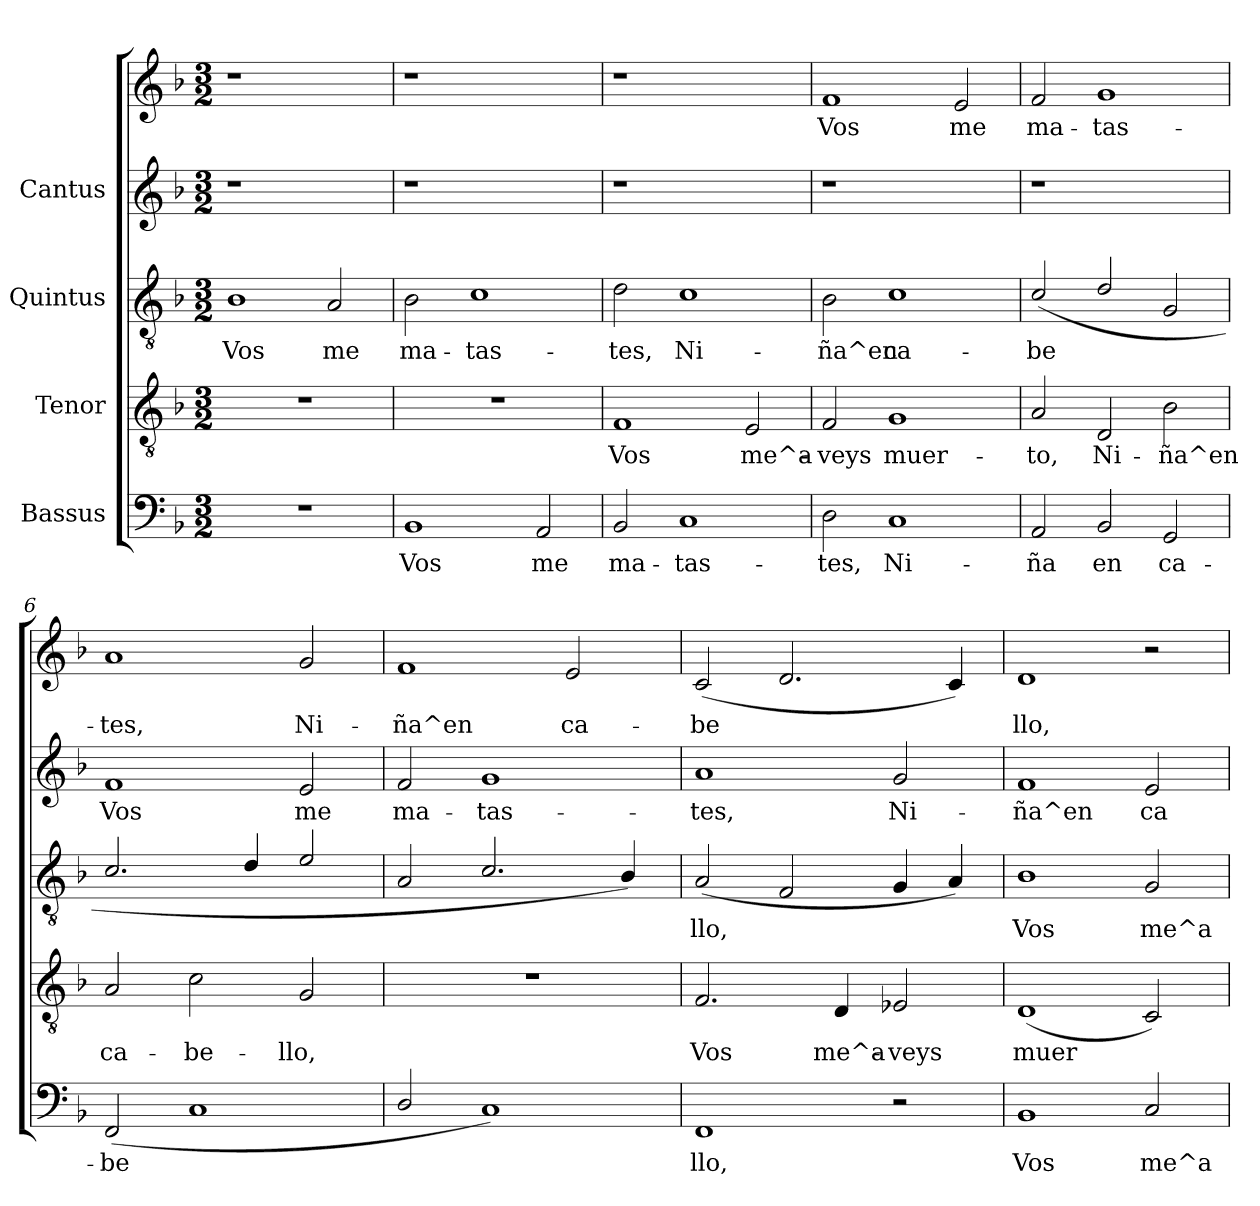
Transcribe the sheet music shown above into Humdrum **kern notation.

**kern	**text	**kern	**text	**kern	**text	**kern	**text	**kern	**text
*part4	*part4	*part3	*part3	*part2	*part2	*part1	*part1	*part1	*part1
*staff5	*staff5	*staff4	*staff4	*staff3	*staff3	*staff2	*staff2	*staff1	*staff1
*I"Bassus	*	*I"Tenor	*	*I"Quintus	*	*I"Cantus	*	*	*
!!LO:PB:g=z
*stria5	*	*stria5	*	*stria5	*	*stria5	*	*stria5	*
*clefF4	*	*clefGv2	*	*clefGv2	*	*clefG2	*	*clefG2	*
*k[b-]	*	*k[b-]	*	*k[b-]	*	*k[b-]	*	*k[b-]	*
*F:	*	*F:	*	*F:	*	*F:	*	*F:	*
*M3/2	*	*M3/2	*	*M3/2	*	*M3/2	*	*M3/2	*
*MM264	*	*MM264	*	*MM264	*	*MM264	*	*MM264	*
=1	=1	=1	=1	=1	=1	=1	=1	=1	=1
!	!	!	!	!	!LO:LY:b:cj	!	!	!	!
1.r	.	1.r	.	1B-	Vos	1r	.	1r	.
!	!	!	!	!	!LO:LY:b:cj	!	!	!	!
.	.	.	.	2A/	me	2ryy	.	2ryy	.
=2	=2	=2	=2	=2	=2	=2	=2	=2	=2
!	!LO:LY:b:cj	!	!	!	!LO:LY:b:cj	!	!	!	!
1BB-	Vos	1.r	.	2B-\	ma-	1r	.	1r	.
!	!	!	!	!	!LO:LY:b:cj	!	!	!	!
.	.	.	.	1c	-tas-	.	.	.	.
!	!LO:LY:b:cj	!	!	!	!	!	!	!	!
2AA/	me	.	.	.	.	2ryy	.	2ryy	.
=3	=3	=3	=3	=3	=3	=3	=3	=3	=3
!	!LO:LY:b:cj	!	!LO:LY:b:cj	!	!LO:LY:b:cj	!	!	!	!
2BB-/	ma-	1F	Vos	2d\	-tes,	1r	.	1r	.
!	!LO:LY:b:cj	!	!	!	!LO:LY:b:cj	!	!	!	!
1C	-tas-	.	.	1c	Ni-	.	.	.	.
!	!	!	!LO:LY:b:cj	!	!	!	!	!	!
.	.	2E/	me^a-	.	.	2ryy	.	2ryy	.
=4	=4	=4	=4	=4	=4	=4	=4	=4	=4
!	!LO:LY:b:cj	!	!LO:LY:b:cj	!	!LO:LY:b:cj	!	!	!	!LO:LY:b:cj
2D\	-tes,	2F/	-veys	2B-\	-ña^en	1r	.	1f	Vos
!	!LO:LY:b:cj	!	!LO:LY:b:cj	!	!LO:LY:b:cj	!	!	!	!
1C	Ni-	1G	muer-	1c	ca-	.	.	.	.
!	!	!	!	!	!	!	!	!	!LO:LY:b:cj
.	.	.	.	.	.	2ryy	.	2e/	me
=5	=5	=5	=5	=5	=5	=5	=5	=5	=5
!	!LO:LY:b:cj	!	!LO:LY:b:cj	!	!LO:LY:b:cj	!	!	!	!LO:LY:b:cj
2AA/	-ña	2A/	-to,	(<2c/	-be-	1r	.	2f/	ma-
!	!LO:LY:b:cj	!	!LO:LY:b:cj	!	!LO:LY:b:cj	!	!	!	!LO:LY:b:cj
2BB-/	en	2D/	Ni-	2d/	--	.	.	1g	-tas-
!	!LO:LY:b:cj	!	!LO:LY:b:cj	!	!LO:LY:b:cj	!	!	!	!
2GG/	ca-	2B-\	-ña^en	2G/	--	2ryy	.	.	.
!!LO:LB:g=z
=6	=6	=6	=6	=6	=6	=6	=6	=6	=6
!	!LO:LY:b:cj	!	!LO:LY:b:cj	!	!	!	!LO:LY:b:cj	!	!LO:LY:b:cj
(<2FF/	-be-	2A/	ca-	2.c/	.	1f	-Vos	1a	-tes,
!	!LO:LY:b:cj	!	!LO:LY:b:cj	!	!	!	!	!	!
1C	--	2c\	-be-	.	.	.	.	.	.
.	.	.	.	4d/	.	.	.	.	.
!	!	!	!LO:LY:b:cj	!	!	!	!LO:LY:b:cj	!	!LO:LY:b:cj
.	.	2G/	-llo,	2e/	.	2e/	me	2g/	Ni-
=7	=7	=7	=7	=7	=7	=7	=7	=7	=7
!	!	!	!	!	!	!	!LO:LY:b:cj	!	!LO:LY:b:cj
2D/	.	1.r	.	2A/	.	2f/	-ma-	1f	ña^en
!	!	!	!	!	!	!	!LO:LY:b:cj	!	!
1C)	.	.	.	2.c/	.	1g	-tas-	.	.
!	!	!	!	!	!	!	!	!	!LO:LY:b:cj
.	.	.	.	.	.	.	.	2e/	ca-
.	.	.	.	4B-/)	.	.	.	.	.
=8	=8	=8	=8	=8	=8	=8	=8	=8	=8
!	!LO:LY:b:cj	!	!LO:LY:b:cj	!	!LO:LY:b:cj	!	!LO:LY:b:cj	!	!LO:LY:b:cj
1FF	-llo,	2.F/	Vos	(<2A/	-llo,	1a	-tes,	(<2c/	-be-
!	!	!	!	!	!LO:LY:b:cj	!	!	!	!LO:LY:b:cj
.	.	.	.	2F/	.	.	.	2.d/	--
!	!	!	!LO:LY:b:cj	!	!	!	!	!	!
.	.	4D/	me^a-	.	.	.	.	.	.
!	!	!	!LO:LY:b:cj	!	!LO:LY:b:cj	!	!LO:LY:b:cj	!	!
2r	.	2E-X/	-veys	4G/	.	2g/	Ni-	.	.
!	!	!	!	!	!LO:LY:b:cj	!	!	!	!LO:LY:b:cj
.	.	.	.	4A/)	.	.	.	4c/)	--
=9	=9	=9	=9	=9	=9	=9	=9	=9	=9
!	!LO:LY:b:cj	!	!LO:LY:b:cj	!	!LO:LY:b:cj	!	!LO:LY:b:cj	!	!LO:LY:b:cj
1BB-	Vos	(<1D	muer-	1B-	Vos	1f	ña^en	1d	-llo,
!	!LO:LY:b:cj	!	!LO:LY:b:cj	!	!LO:LY:b:cj	!	!LO:LY:b:cj	!	!
2C/	me^a-	2C/)	--	2G/	me^a-	2e/	ca-	2r	.
=	=	=	=	=	=	=	=	=	=
*-	*-	*-	*-	*-	*-	*-	*-	*-	*-
